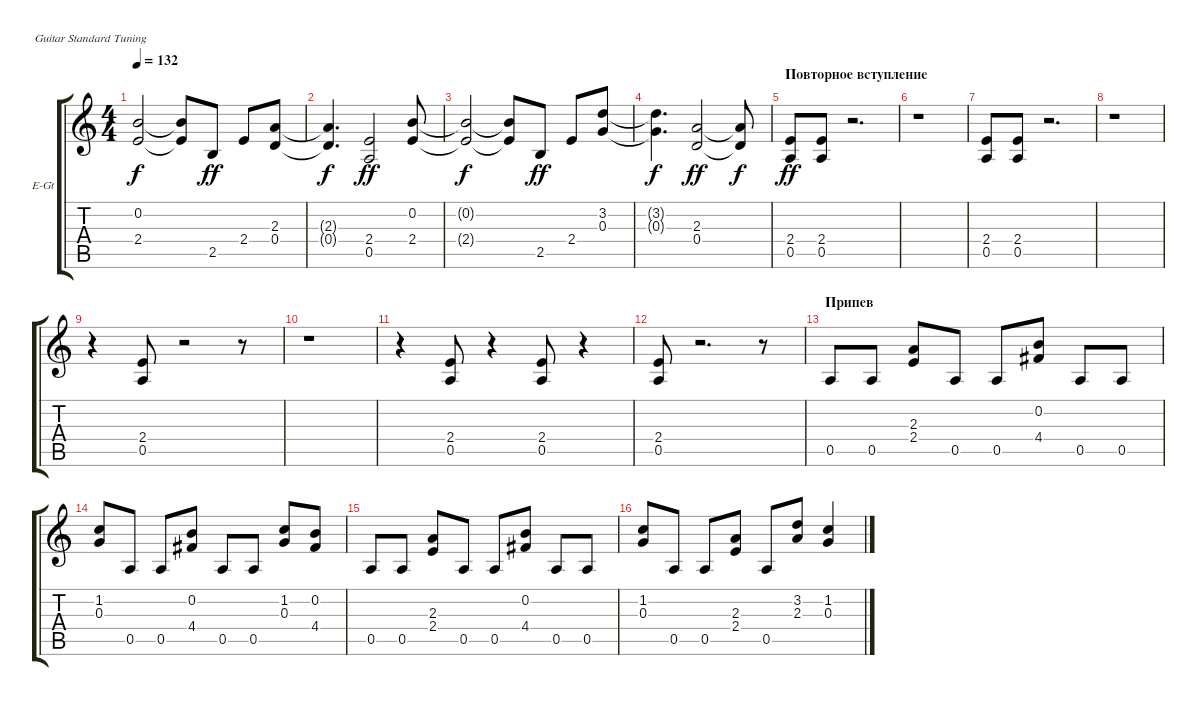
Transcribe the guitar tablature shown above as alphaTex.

\bracketExtendMode groupsimilarinstruments
\firstSystemTrackNameOrientation horizontal
\otherSystemsTrackNameOrientation horizontal
\track ("Владимир Холстинин" "E-Gt") {instrument overdrivenguitar}
\staff {score tabs}
\tuning (E4 B3 G3 D3 A2 E2)
\ts (4 4)
\tempo 132
\clef g2
\scale
0.333333
\ks c
(0.2{t} 2.4{t}).2{dy f} (0.2{t} 2.4{t}).8 2.5.8{dy ff} 2.4.8 (2.3 0.4).8 |
\scale
0.333333 (2.3{t} 0.4{t}).4{d dy f} (2.4 0.5).2{dy ff} (0.2 2.4).8 |
\scale
0.333333 (0.2{t} 2.4{t}).2{dy f} (0.2{t} 2.4{t}).8 2.5.8{dy ff} 2.4.8 (3.2 0.3).8 |
\scale
0.333333 (3.2{t} 0.3{t}).4{d dy f} (2.3 0.4).2{dy ff} (2.3{t} 0.4{t}).8{dy f} |
\section ("" "Повторное вступление")
\scale
0.333333 (2.4 0.5).8{dy ff} (2.4 0.5).8 r.2{d} |
\scale
0.333333 r.1 |
\scale
0.333333 (2.4 0.5).8 (2.4 0.5).8 r.2{d} |
\scale
0.333333 r.1 |
\scale
0.333333 r.4 (2.4 0.5).8 r.2 r.8 |
\scale
0.333333 r.1 |
\scale
0.333333 r.4 (2.4 0.5).8 r.4 (2.4 0.5).8 r.4 |
\scale
0.333333 (2.4 0.5).8 r.2{d} r.8 |
\section ("" "Припев")
\scale
0.333333 0.5.8 0.5.8 (2.3 2.4).8 0.5.8 0.5.8 (0.2 4.4).8 0.5.8 0.5.8 |
\scale
0.333333 (1.2 0.3).8 0.5.8 0.5.8 (0.2 4.4).8 0.5.8 0.5.8 (1.2 0.3).8 (0.2 4.4).8 |
\scale
0.333333 0.5.8 0.5.8 (2.3 2.4).8 0.5.8 0.5.8 (0.2 4.4).8 0.5.8 0.5.8 |
\scale
0.333333 (1.2 0.3).8 0.5.8 0.5.8 (2.3 2.4).8 0.5.8 (3.2 2.3).8 (1.2 0.3).4
